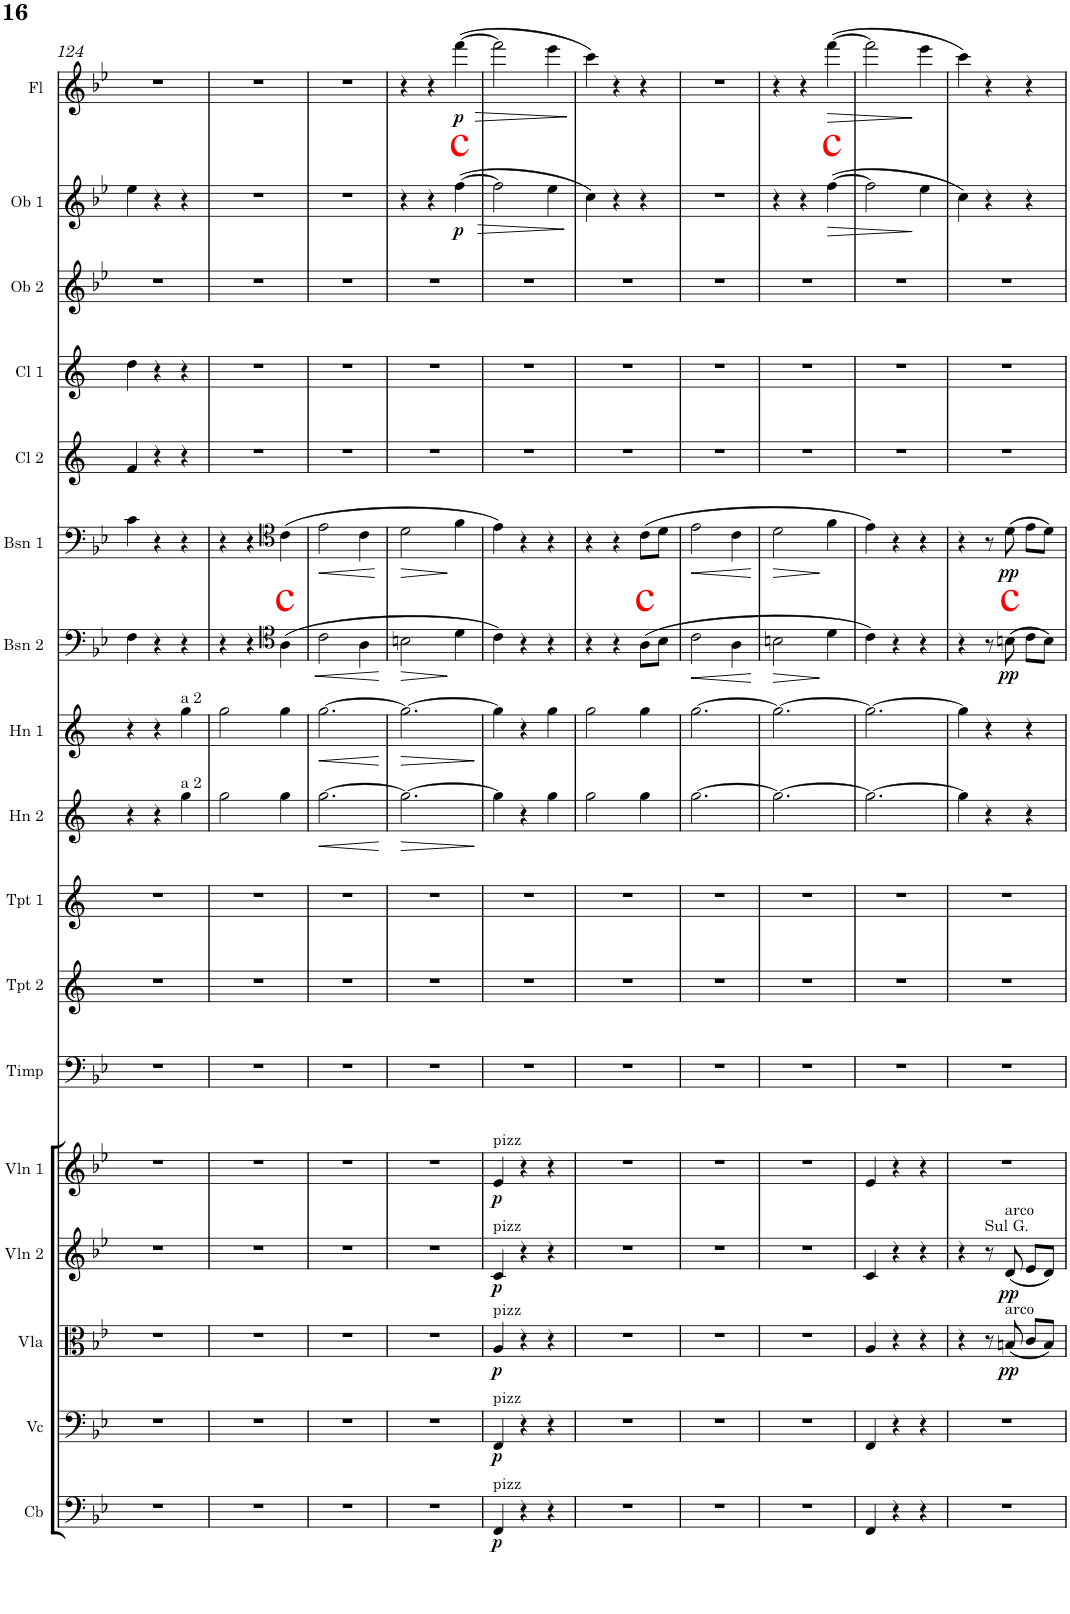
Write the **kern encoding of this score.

**kern	**dynam	**kern	**dynam	**kern	**dynam	**kern	**dynam	**kern	**dynam	**kern	**kern	**kern	**kern	**dynam	**kern	**dynam	**kern	**dynam	**kern	**text	**dynam	**kern	**kern	**kern	**kern	**dynam	**kern	**text	**dynam
*part17	*part17	*part16	*part16	*part15	*part15	*part14	*part14	*part13	*part13	*part12	*part11	*part10	*part9	*part9	*part8	*part8	*part7	*part7	*part6	*part6	*part6	*part5	*part4	*part3	*part2	*part2	*part1	*part1	*part1
*staff17	*staff17	*staff16	*staff16	*staff15	*staff15	*staff14	*staff14	*staff13	*staff13	*staff12	*staff11	*staff10	*staff9	*staff9	*staff8	*staff8	*staff7	*staff7	*staff6	*staff6	*staff6	*staff5	*staff4	*staff3	*staff2	*staff2	*staff1	*staff1	*staff1
*I"Contrabass	*	*I"Violoncello	*	*I"Viola	*	*I"Violin 2	*	*I"Violin 1	*	*I"Timpani	*I"Bb Trumpet 2	*I"Bb Trumpet 1	*I"Bb (basso) Horn 2	*	*I"Bb (basso) Horn 1	*	*I"Bassoon 2	*	*I"Bassoon 1	*	*	*I"Bb Clarinet 2	*I"Bb Clarinet 1	*I"Oboe 2	*I"Oboe 1	*	*I"Flute	*	*
*I'Cb	*	*I'Vc	*	*I'Vla	*	*I'Vln 2	*	*I'Vln 1	*	*I'Timp	*I'Tpt 2	*I'Tpt 1	*I'Hn 2	*	*I'Hn 1	*	*I'Bsn 2	*	*I'Bsn 1	*	*	*I'Cl 2	*I'Cl 1	*I'Ob 2	*I'Ob 1	*	*I'Fl	*	*
!!LO:PB:g=z
*clefF4	*	*clefF4	*	*clefC3	*	*clefG2	*	*clefG2	*	*clefF4	*clefG2	*clefG2	*clefG2	*	*clefG2	*	*clefF4	*	*clefF4	*	*	*clefG2	*clefG2	*clefG2	*clefG2	*	*clefG2	*	*
*Trd7c12	*	*	*	*	*	*	*	*	*	*	*Trd1c2	*Trd1c2	*Trd8c14	*	*Trd8c14	*	*	*	*	*	*	*Trd1c2	*Trd1c2	*	*	*	*	*	*
*k[b-e-]	*	*k[b-e-]	*	*k[b-e-]	*	*k[b-e-]	*	*k[b-e-]	*	*k[b-e-]	*k[]	*k[]	*k[]	*	*k[]	*	*k[b-e-]	*	*k[b-e-]	*	*	*k[]	*k[]	*k[b-e-]	*k[b-e-]	*	*k[b-e-]	*	*
*M3/4	*	*M3/4	*	*M3/4	*	*M3/4	*	*M3/4	*	*M3/4	*M3/4	*M3/4	*M3/4	*	*M3/4	*	*M3/4	*	*M3/4	*	*	*M3/4	*M3/4	*M3/4	*M3/4	*	*M3/4	*	*
=124	=124	=124	=124	=124	=124	=124	=124	=124	=124	=124	=124	=124	=124	=124	=124	=124	=124	=124	=124	=124	=124	=124	=124	=124	=124	=124	=124	=124	=124
2.r	.	2.r	.	2.r	.	2.r	.	2.r	.	2.r	2.r	2.r	4r	.	4r	.	4F\	.	4c\	.	.	4f/	4dd\	2.r	4ee-\	.	2.r	.	.
.	.	.	.	.	.	.	.	.	.	.	.	.	4r	.	4r	.	4r	.	4r	.	.	4r	4r	.	4r	.	.	.	.
!	!	!	!	!	!	!	!	!	!	!	!	!	!	!	!LO:TX:a:t=a 2	!	!	!	!	!	!	!	!	!	!	!	!	!	!
!	!	!	!	!	!	!	!	!	!	!	!	!	!LO:TX:a:t=a 2	!	!	!	!	!	!	!	!	!	!	!	!	!	!	!	!
.	.	.	.	.	.	.	.	.	.	.	.	.	4gg\	.	4gg\	.	4r	.	4r	.	.	4r	4r	.	4r	.	.	.	.
=125	=125	=125	=125	=125	=125	=125	=125	=125	=125	=125	=125	=125	=125	=125	=125	=125	=125	=125	=125	=125	=125	=125	=125	=125	=125	=125	=125	=125	=125
2.r	.	2.r	.	2.r	.	2.r	.	2.r	.	2.r	2.r	2.r	2gg\	.	2gg\	.	4r	.	4r	.	.	2.r	2.r	2.r	2.r	.	2.r	.	.
.	.	.	.	.	.	.	.	.	.	.	.	.	.	.	.	.	4r	.	4r	.	.	.	.	.	.	.	.	.	.
*	*	*	*	*	*	*	*	*	*	*	*	*	*	*	*	*	*clefC4	*	*clefC4	*	*	*	*	*	*	*	*	*	*
!	!	!	!	!	!	!	!	!	!	!	!	!	!	!	!	!	!	!	!	!LO:LY:b:color=#FF0000	!	!	!	!	!	!	!	!	!
.	.	.	.	.	.	.	.	.	.	.	.	.	4gg\	.	4gg\	.	(4A\	.	(4c\	c	.	.	.	.	.	.	.	.	.
=126	=126	=126	=126	=126	=126	=126	=126	=126	=126	=126	=126	=126	=126	=126	=126	=126	=126	=126	=126	=126	=126	=126	=126	=126	=126	=126	=126	=126	=126
!	!	!	!	!	!	!	!	!	!	!	!	!	!	!LO:HP:b	!	!LO:HP:b	!	!LO:HP:b	!	!	!LO:HP:b	!	!	!	!	!	!	!	!
2.r	.	2.r	.	2.r	.	2.r	.	2.r	.	2.r	2.r	2.r	[2.gg\	<	[2.gg\	<	2c\	<	2e-\	.	<	2.r	2.r	2.r	2.r	.	2.r	.	.
.	.	.	.	.	.	.	.	.	.	.	.	.	.	.	.	.	4A\	.	4c\	.	.	.	.	.	.	.	.	.	.
.	.	.	.	.	.	.	.	.	.	.	.	.	.	[	.	[	.	[	.	.	[	.	.	.	.	.	.	.	.
=127	=127	=127	=127	=127	=127	=127	=127	=127	=127	=127	=127	=127	=127	=127	=127	=127	=127	=127	=127	=127	=127	=127	=127	=127	=127	=127	=127	=127	=127
!	!	!	!	!	!	!	!	!	!	!	!	!	!	!LO:HP:b	!	!LO:HP:b	!	!LO:HP:b	!	!	!LO:HP:b	!	!	!	!	!	!	!	!
2.r	.	2.r	.	2.r	.	2.r	.	2.r	.	2.r	2.r	2.r	2.gg\_	>	2.gg\_	>	2Bn\	>	2d\	.	>	2.r	2.r	2.r	4r	.	4r	.	.
.	.	.	.	.	.	.	.	.	.	.	.	.	.	.	.	.	.	.	.	.	.	.	.	.	4r	.	4r	.	.
!	!	!	!	!	!	!	!	!	!	!	!	!	!	!	!	!	!	!	!	!	!	!	!	!	!	!LO:DY:b	!	!LO:LY:b:color=#FF0000	!LO:DY:b
.	.	.	.	.	.	.	.	.	.	.	.	.	.	.	.	.	4d\	]	4f\	.	]	.	.	.	([4ff\	p	([4fff\	c	p
.	.	.	.	.	.	.	.	.	.	.	.	.	.	]	.	]	.	.	.	.	.	.	.	.	.	.	.	.	.
=128	=128	=128	=128	=128	=128	=128	=128	=128	=128	=128	=128	=128	=128	=128	=128	=128	=128	=128	=128	=128	=128	=128	=128	=128	=128	=128	=128	=128	=128
!	!	!	!	!	!	!	!	!LO:TX:a:t=pizz	!	!	!	!	!	!	!	!	!	!	!	!	!	!	!	!	!	!	!	!	!
!	!	!	!	!	!	!LO:TX:a:t=pizz	!	!	!	!	!	!	!	!	!	!	!	!	!	!	!	!	!	!	!	!	!	!	!
!	!	!	!	!LO:TX:a:t=pizz	!	!	!	!	!	!	!	!	!	!	!	!	!	!	!	!	!	!	!	!	!	!	!	!	!
!	!	!LO:TX:a:t=pizz	!	!	!	!	!	!	!	!	!	!	!	!	!	!	!	!	!	!	!	!	!	!	!	!	!	!	!
!LO:TX:a:t=pizz	!	!	!	!	!	!	!	!	!	!	!	!	!	!	!	!	!	!	!	!	!	!	!	!	!	!	!	!	!
!	!LO:DY:b	!	!LO:DY:b	!	!LO:DY:b	!	!LO:DY:b	!	!LO:DY:b	!	!	!	!	!	!	!	!	!	!	!	!	!	!	!	!	!LO:HP:b	!	!	!LO:HP:b
4FF/	p	4FF/	p	4A/	p	4c/	p	4e-/	p	2.r	2.r	2.r	4gg\]	.	4gg\]	.	4c\)	.	4e-\)	.	.	2.r	2.r	2.r	2ff\]	>	2fff\]	.	>
4r	.	4r	.	4r	.	4r	.	4r	.	.	.	.	4r	.	4r	.	4r	.	4r	.	.	.	.	.	.	.	.	.	.
4r	.	4r	.	4r	.	4r	.	4r	.	.	.	.	4gg\	.	4gg\	.	4r	.	4r	.	.	.	.	.	4ee-\	.	4eee-\	.	.
.	.	.	.	.	.	.	.	.	.	.	.	.	.	.	.	.	.	.	.	.	.	.	.	.	.	]	.	.	]
=129	=129	=129	=129	=129	=129	=129	=129	=129	=129	=129	=129	=129	=129	=129	=129	=129	=129	=129	=129	=129	=129	=129	=129	=129	=129	=129	=129	=129	=129
2.r	.	2.r	.	2.r	.	2.r	.	2.r	.	2.r	2.r	2.r	2gg\	.	2gg\	.	4r	.	4r	.	.	2.r	2.r	2.r	4cc\)	.	4ccc\)	.	.
.	.	.	.	.	.	.	.	.	.	.	.	.	.	.	.	.	4r	.	4r	.	.	.	.	.	4r	.	4r	.	.
!	!	!	!	!	!	!	!	!	!	!	!	!	!	!	!	!	!	!	!	!LO:LY:b:color=#FF0000	!	!	!	!	!	!	!	!	!
.	.	.	.	.	.	.	.	.	.	.	.	.	4gg\	.	4gg\	.	(8A\L	.	(8c\L	c	.	.	.	.	4r	.	4r	.	.
.	.	.	.	.	.	.	.	.	.	.	.	.	.	.	.	.	8B-\J	.	8d\J	.	.	.	.	.	.	.	.	.	.
=130	=130	=130	=130	=130	=130	=130	=130	=130	=130	=130	=130	=130	=130	=130	=130	=130	=130	=130	=130	=130	=130	=130	=130	=130	=130	=130	=130	=130	=130
!	!	!	!	!	!	!	!	!	!	!	!	!	!	!	!	!	!	!LO:HP:b	!	!	!LO:HP:b	!	!	!	!	!	!	!	!
2.r	.	2.r	.	2.r	.	2.r	.	2.r	.	2.r	2.r	2.r	[2.gg\	.	[2.gg\	.	2c\	<	2e-\	.	<	2.r	2.r	2.r	2.r	.	2.r	.	.
.	.	.	.	.	.	.	.	.	.	.	.	.	.	.	.	.	4A\	.	4c\	.	.	.	.	.	.	.	.	.	.
.	.	.	.	.	.	.	.	.	.	.	.	.	.	.	.	.	.	[	.	.	[	.	.	.	.	.	.	.	.
=131	=131	=131	=131	=131	=131	=131	=131	=131	=131	=131	=131	=131	=131	=131	=131	=131	=131	=131	=131	=131	=131	=131	=131	=131	=131	=131	=131	=131	=131
!	!	!	!	!	!	!	!	!	!	!	!	!	!	!	!	!	!	!LO:HP:b	!	!	!LO:HP:b	!	!	!	!	!	!	!	!
2.r	.	2.r	.	2.r	.	2.r	.	2.r	.	2.r	2.r	2.r	2.gg\_	.	2.gg\_	.	2Bn\	>	2d\	.	>	2.r	2.r	2.r	4r	.	4r	.	.
.	.	.	.	.	.	.	.	.	.	.	.	.	.	.	.	.	.	.	.	.	.	.	.	.	4r	.	4r	.	.
!	!	!	!	!	!	!	!	!	!	!	!	!	!	!	!	!	!	!	!	!	!	!	!	!	!	!LO:HP:b	!	!LO:LY:b:color=#FF0000	!LO:HP:b
.	.	.	.	.	.	.	.	.	.	.	.	.	.	.	.	.	4d\	]	4f\	.	]	.	.	.	([4ff\	>	([4fff\	c	>
=132	=132	=132	=132	=132	=132	=132	=132	=132	=132	=132	=132	=132	=132	=132	=132	=132	=132	=132	=132	=132	=132	=132	=132	=132	=132	=132	=132	=132	=132
4FF/	.	4FF/	.	4A/	.	4c/	.	4e-/	.	2.r	2.r	2.r	2.gg\_	.	2.gg\_	.	4c\)	.	4e-\)	.	.	2.r	2.r	2.r	2ff\]	.	2fff\]	.	.
4r	.	4r	.	4r	.	4r	.	4r	.	.	.	.	.	.	.	.	4r	.	4r	.	.	.	.	.	.	.	.	.	.
4r	.	4r	.	4r	.	4r	.	4r	.	.	.	.	.	.	.	.	4r	.	4r	.	.	.	.	.	4ee-\	]	4eee-\	.	]
=133	=133	=133	=133	=133	=133	=133	=133	=133	=133	=133	=133	=133	=133	=133	=133	=133	=133	=133	=133	=133	=133	=133	=133	=133	=133	=133	=133	=133	=133
2.r	.	2.r	.	4r	.	4r	.	2.r	.	2.r	2.r	2.r	4gg\]	.	4gg\]	.	4r	.	4r	.	.	2.r	2.r	2.r	4cc\)	.	4ccc\)	.	.
!	!	!	!	!	!	!LO:TX:a:t=Sul G.	!	!	!	!	!	!	!	!	!	!	!	!	!	!	!	!	!	!	!	!	!	!	!
.	.	.	.	8r	.	8r	.	.	.	.	.	.	4r	.	4r	.	8r	.	8r	.	.	.	.	.	4r	.	4r	.	.
!	!	!	!	!	!	!LO:TX:a:t=arco	!	!	!	!	!	!	!	!	!	!	!	!	!	!	!	!	!	!	!	!	!	!	!
!	!	!	!	!LO:TX:a:t=arco	!	!	!	!	!	!	!	!	!	!	!	!	!	!	!	!	!	!	!	!	!	!	!	!	!
!	!	!	!	!	!LO:DY:b	!	!LO:DY:b	!	!	!	!	!	!	!	!	!	!	!LO:DY:b	!	!LO:LY:b:color=#FF0000	!LO:DY:b	!	!	!	!	!	!	!	!
.	.	.	.	(8Bn/	pp	(8d/	pp	.	.	.	.	.	.	.	.	.	(8Bn\	pp	(8d\	c	pp	.	.	.	.	.	.	.	.
.	.	.	.	8c/L	.	8e-/L	.	.	.	.	.	.	4r	.	4r	.	8c\L	.	8e-\L	.	.	.	.	.	4r	.	4r	.	.
.	.	.	.	8B/J)	.	8d/J)	.	.	.	.	.	.	.	.	.	.	8B\J)	.	8d\J)	.	.	.	.	.	.	.	.	.	.
=	=	=	=	=	=	=	=	=	=	=	=	=	=	=	=	=	=	=	=	=	=	=	=	=	=	=	=	=	=
*-	*-	*-	*-	*-	*-	*-	*-	*-	*-	*-	*-	*-	*-	*-	*-	*-	*-	*-	*-	*-	*-	*-	*-	*-	*-	*-	*-	*-	*-
